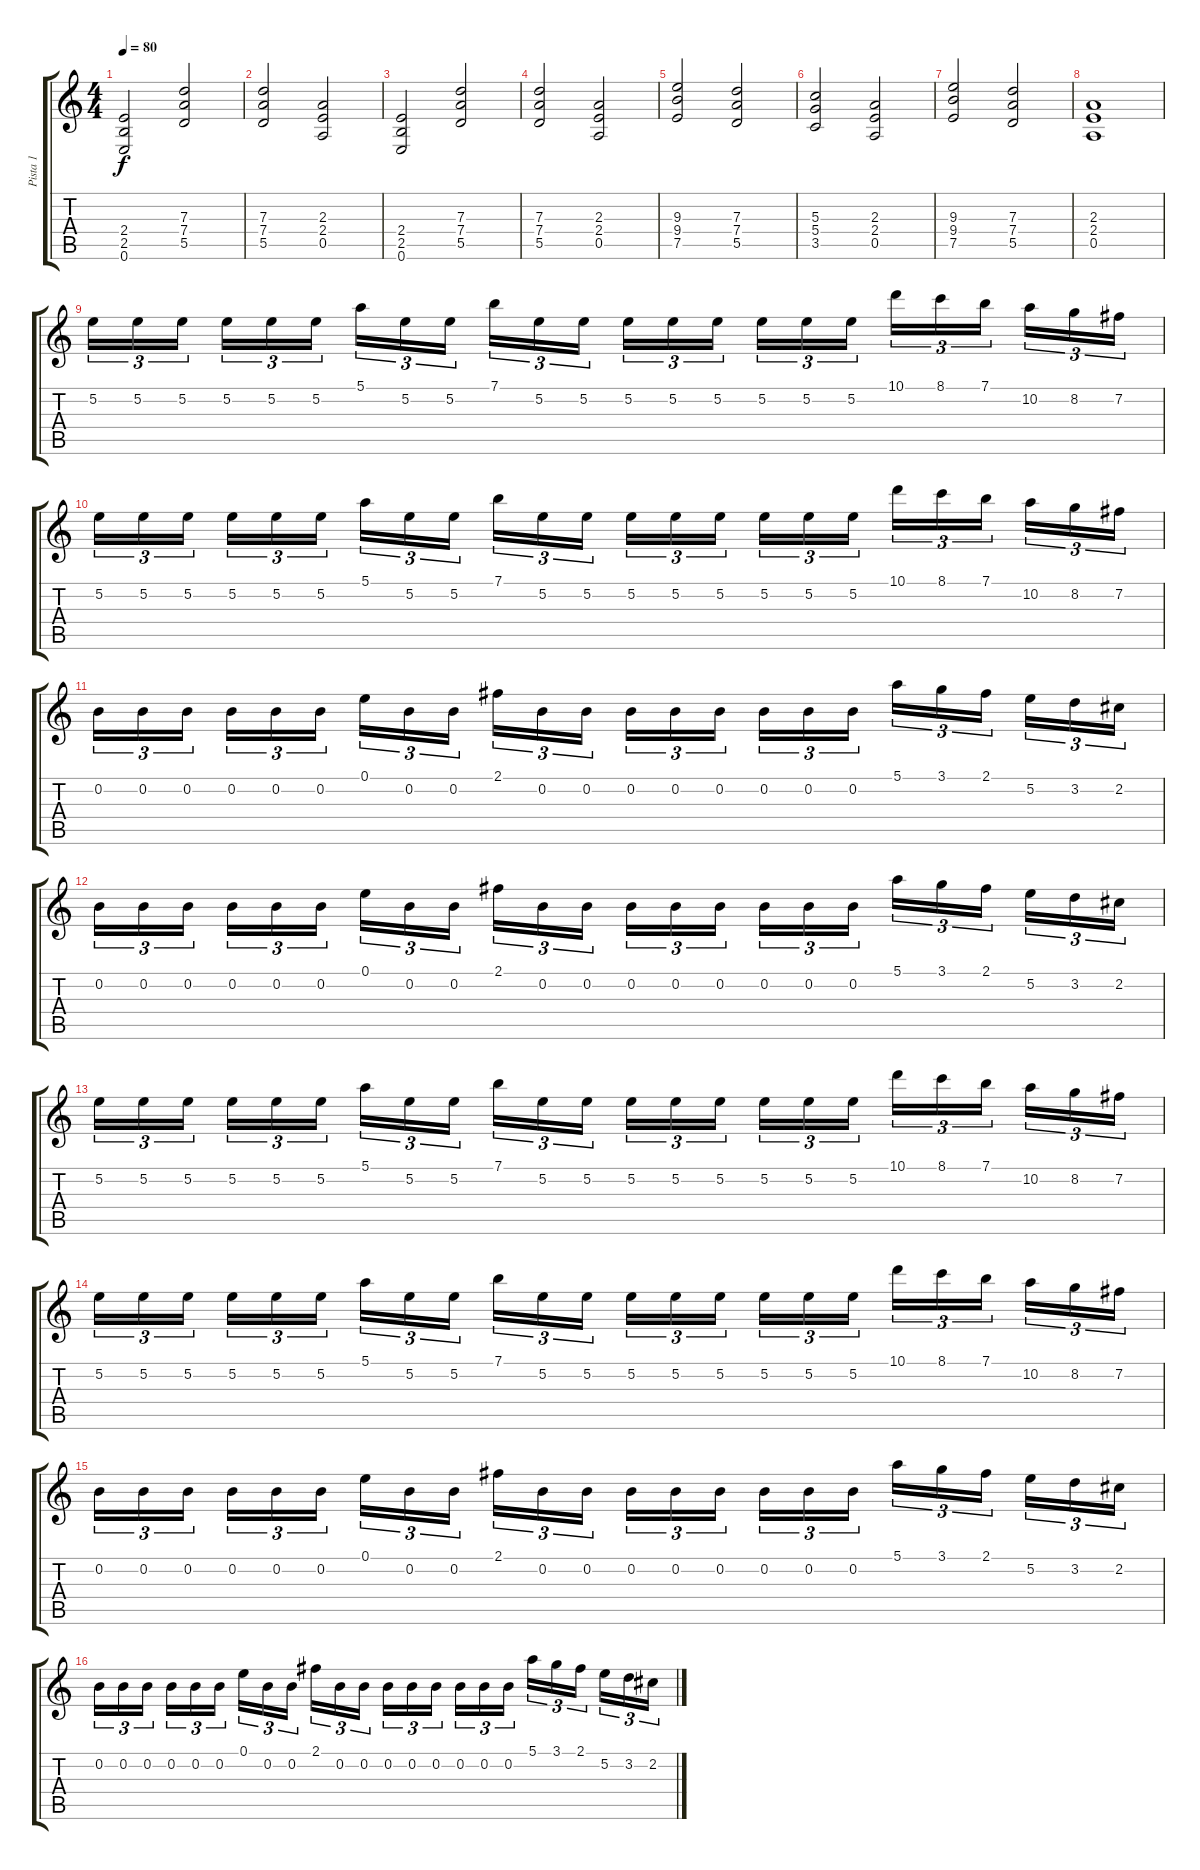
\track ("Pista 1" "Pista 1") {instrument distortionguitar}
\staff {score tabs}
\tuning (E4 B3 G3 D3 A2 E2) {hide}
\ts (4 4)
\tempo 80
\clef g2
\ks c
(2.4 2.5 0.6).2{dy f} (7.3 7.4 5.5).2 |
(7.3 7.4 5.5).2 (2.3 2.4 0.5).2 |
(2.4 2.5 0.6).2 (7.3 7.4 5.5).2 |
(7.3 7.4 5.5).2 (2.3 2.4 0.5).2 |
(9.3 9.4 7.5).2 (7.3 7.4 5.5).2 |
(5.3 5.4 3.5).2 (2.3 2.4 0.5).2 |
(9.3 9.4 7.5).2 (7.3 7.4 5.5).2 |
(2.3 2.4 0.5).1 |
5.2.16{tu (3 2)} 5.2.16{tu (3 2)} 5.2.16{tu (3 2) beam splitsecondary} 5.2.16{tu (3 2)} 5.2.16{tu (3 2)} 5.2.16{tu (3 2)} 5.1.16{tu (3 2)} 5.2.16{tu (3 2)} 5.2.16{tu (3 2) beam splitsecondary} 7.1.16{tu (3 2)} 5.2.16{tu (3 2)} 5.2.16{tu (3 2)} 5.2.16{tu (3 2)} 5.2.16{tu (3 2)} 5.2.16{tu (3 2) beam splitsecondary} 5.2.16{tu (3 2)} 5.2.16{tu (3 2)} 5.2.16{tu (3 2)} 10.1.16{tu (3 2)} 8.1.16{tu (3 2)} 7.1.16{tu (3 2) beam splitsecondary} 10.2.16{tu (3 2)} 8.2.16{tu (3 2)} 7.2.16{tu (3 2)} |
5.2.16{tu (3 2)} 5.2.16{tu (3 2)} 5.2.16{tu (3 2) beam splitsecondary} 5.2.16{tu (3 2)} 5.2.16{tu (3 2)} 5.2.16{tu (3 2)} 5.1.16{tu (3 2)} 5.2.16{tu (3 2)} 5.2.16{tu (3 2) beam splitsecondary} 7.1.16{tu (3 2)} 5.2.16{tu (3 2)} 5.2.16{tu (3 2)} 5.2.16{tu (3 2)} 5.2.16{tu (3 2)} 5.2.16{tu (3 2) beam splitsecondary} 5.2.16{tu (3 2)} 5.2.16{tu (3 2)} 5.2.16{tu (3 2)} 10.1.16{tu (3 2)} 8.1.16{tu (3 2)} 7.1.16{tu (3 2) beam splitsecondary} 10.2.16{tu (3 2)} 8.2.16{tu (3 2)} 7.2.16{tu (3 2)} |
0.2.16{tu (3 2)} 0.2.16{tu (3 2)} 0.2.16{tu (3 2) beam splitsecondary} 0.2.16{tu (3 2)} 0.2.16{tu (3 2)} 0.2.16{tu (3 2)} 0.1.16{tu (3 2)} 0.2.16{tu (3 2)} 0.2.16{tu (3 2) beam splitsecondary} 2.1.16{tu (3 2)} 0.2.16{tu (3 2)} 0.2.16{tu (3 2)} 0.2.16{tu (3 2)} 0.2.16{tu (3 2)} 0.2.16{tu (3 2) beam splitsecondary} 0.2.16{tu (3 2)} 0.2.16{tu (3 2)} 0.2.16{tu (3 2)} 5.1.16{tu (3 2)} 3.1.16{tu (3 2)} 2.1.16{tu (3 2) beam splitsecondary} 5.2.16{tu (3 2)} 3.2.16{tu (3 2)} 2.2.16{tu (3 2)} |
0.2.16{tu (3 2)} 0.2.16{tu (3 2)} 0.2.16{tu (3 2) beam splitsecondary} 0.2.16{tu (3 2)} 0.2.16{tu (3 2)} 0.2.16{tu (3 2)} 0.1.16{tu (3 2)} 0.2.16{tu (3 2)} 0.2.16{tu (3 2) beam splitsecondary} 2.1.16{tu (3 2)} 0.2.16{tu (3 2)} 0.2.16{tu (3 2)} 0.2.16{tu (3 2)} 0.2.16{tu (3 2)} 0.2.16{tu (3 2) beam splitsecondary} 0.2.16{tu (3 2)} 0.2.16{tu (3 2)} 0.2.16{tu (3 2)} 5.1.16{tu (3 2)} 3.1.16{tu (3 2)} 2.1.16{tu (3 2) beam splitsecondary} 5.2.16{tu (3 2)} 3.2.16{tu (3 2)} 2.2.16{tu (3 2)} |
5.2.16{tu (3 2)} 5.2.16{tu (3 2)} 5.2.16{tu (3 2) beam splitsecondary} 5.2.16{tu (3 2)} 5.2.16{tu (3 2)} 5.2.16{tu (3 2)} 5.1.16{tu (3 2)} 5.2.16{tu (3 2)} 5.2.16{tu (3 2) beam splitsecondary} 7.1.16{tu (3 2)} 5.2.16{tu (3 2)} 5.2.16{tu (3 2)} 5.2.16{tu (3 2)} 5.2.16{tu (3 2)} 5.2.16{tu (3 2) beam splitsecondary} 5.2.16{tu (3 2)} 5.2.16{tu (3 2)} 5.2.16{tu (3 2)} 10.1.16{tu (3 2)} 8.1.16{tu (3 2)} 7.1.16{tu (3 2) beam splitsecondary} 10.2.16{tu (3 2)} 8.2.16{tu (3 2)} 7.2.16{tu (3 2)} |
5.2.16{tu (3 2)} 5.2.16{tu (3 2)} 5.2.16{tu (3 2) beam splitsecondary} 5.2.16{tu (3 2)} 5.2.16{tu (3 2)} 5.2.16{tu (3 2)} 5.1.16{tu (3 2)} 5.2.16{tu (3 2)} 5.2.16{tu (3 2) beam splitsecondary} 7.1.16{tu (3 2)} 5.2.16{tu (3 2)} 5.2.16{tu (3 2)} 5.2.16{tu (3 2)} 5.2.16{tu (3 2)} 5.2.16{tu (3 2) beam splitsecondary} 5.2.16{tu (3 2)} 5.2.16{tu (3 2)} 5.2.16{tu (3 2)} 10.1.16{tu (3 2)} 8.1.16{tu (3 2)} 7.1.16{tu (3 2) beam splitsecondary} 10.2.16{tu (3 2)} 8.2.16{tu (3 2)} 7.2.16{tu (3 2)} |
0.2.16{tu (3 2)} 0.2.16{tu (3 2)} 0.2.16{tu (3 2) beam splitsecondary} 0.2.16{tu (3 2)} 0.2.16{tu (3 2)} 0.2.16{tu (3 2)} 0.1.16{tu (3 2)} 0.2.16{tu (3 2)} 0.2.16{tu (3 2) beam splitsecondary} 2.1.16{tu (3 2)} 0.2.16{tu (3 2)} 0.2.16{tu (3 2)} 0.2.16{tu (3 2)} 0.2.16{tu (3 2)} 0.2.16{tu (3 2) beam splitsecondary} 0.2.16{tu (3 2)} 0.2.16{tu (3 2)} 0.2.16{tu (3 2)} 5.1.16{tu (3 2)} 3.1.16{tu (3 2)} 2.1.16{tu (3 2) beam splitsecondary} 5.2.16{tu (3 2)} 3.2.16{tu (3 2)} 2.2.16{tu (3 2)} |
0.2.16{tu (3 2)} 0.2.16{tu (3 2)} 0.2.16{tu (3 2) beam splitsecondary} 0.2.16{tu (3 2)} 0.2.16{tu (3 2)} 0.2.16{tu (3 2)} 0.1.16{tu (3 2)} 0.2.16{tu (3 2)} 0.2.16{tu (3 2) beam splitsecondary} 2.1.16{tu (3 2)} 0.2.16{tu (3 2)} 0.2.16{tu (3 2)} 0.2.16{tu (3 2)} 0.2.16{tu (3 2)} 0.2.16{tu (3 2) beam splitsecondary} 0.2.16{tu (3 2)} 0.2.16{tu (3 2)} 0.2.16{tu (3 2)} 5.1.16{tu (3 2)} 3.1.16{tu (3 2)} 2.1.16{tu (3 2) beam splitsecondary} 5.2.16{tu (3 2)} 3.2.16{tu (3 2)} 2.2.16{tu (3 2)}
